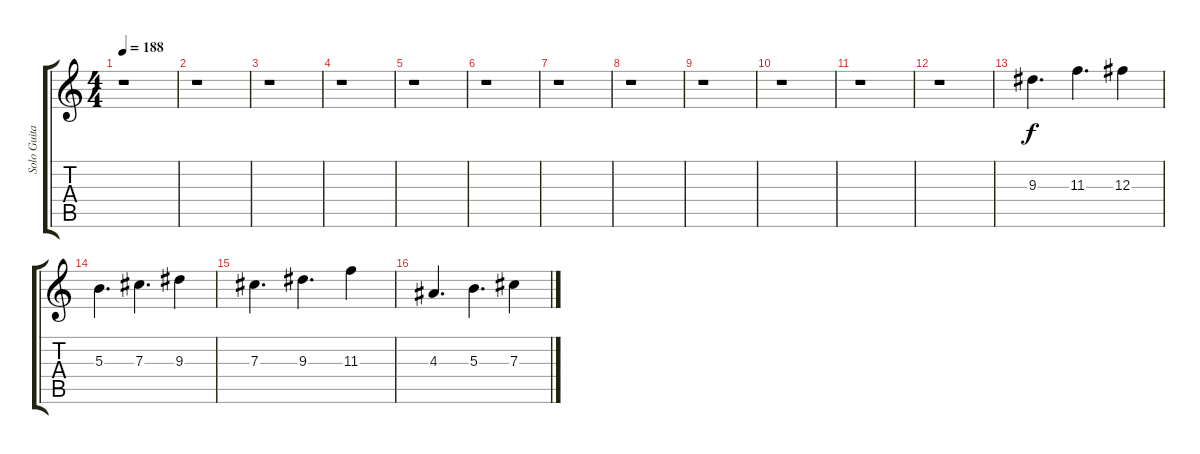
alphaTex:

\track ("Solo Guitar Harmonics" "Solo Guita") {instrument distortionguitar}
\staff {score tabs}
\tuning (Eb4 Bb3 Gb3 Db3 Ab2 Eb2) {hide}
\ts (4 4)
\tempo 188
\clef g2
\ks c
r.1{dy f} |
r.1 |
r.1 |
r.1 |
r.1 |
r.1 |
r.1 |
r.1 |
r.1 |
r.1 |
r.1 |
r.1 |
9.3.4{d} 11.3.4{d} 12.3.4 |
5.3.4{d} 7.3.4{d} 9.3.4 |
7.3.4{d} 9.3.4{d} 11.3.4 |
4.3.4{d} 5.3.4{d} 7.3.4
